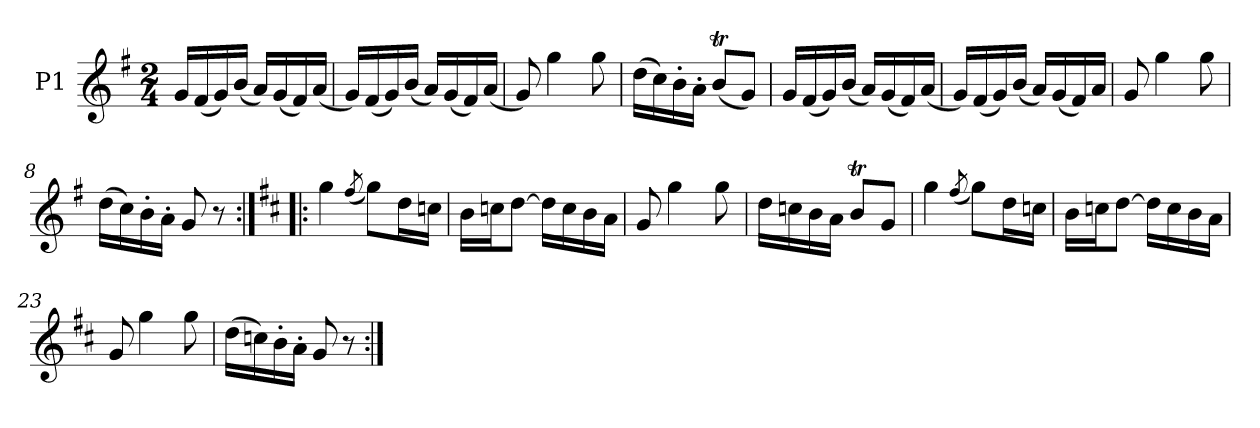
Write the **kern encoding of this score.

**kern
*part1
*staff1
*I"P1
*clefG2
*k[f#]
*G:
*M2/4
=1
16gLL
(16f#
16g)
(16bJJ
16aLL)
(16g
16f#)
(16aJJ
=2
16gLL)
(16f#
16g)
(16bJJ
16aLL)
(16g
16f#)
(16aJJ
=3
8g)
4gg
8gg
=4
(16ddLL
16cc)
16b'
16a'JJ
(8btL
8gJ)
=5
16gLL
(16f#
16g)
(16bJJ
16aLL)
(16g
16f#)
(16aJJ
=6
16gLL)
(16f#
16g)
(16bJJ
16aLL)
(16g
16f#)
16aJJ
=7
8g
4gg
8gg
=8
(16ddLL
16cc)
16b'
16a'JJ
8g
8r
=9:|!|:
*k[f#c#]
4gg
(8qff#/
8ggL)
16ddL
16ccnJJ
=18
16bLL
16ccnJ
[8ddJ
16ddLL]
16cc
16b
16aJJ
=19
8g
4gg
8gg
=20
16ddLL
16ccn
16b
16aJJ
8btL
8gJ
=21
4gg
(8qff#/
8ggL)
16ddL
16ccnJJ
=22
16bLL
16ccnJ
[8ddJ
16ddLL]
16cc
16b
16aJJ
=23
8g
4gg
8gg
=24
(16ddLL
16ccn)
16b'
16a'JJ
8g
8r
=:|!
*-
